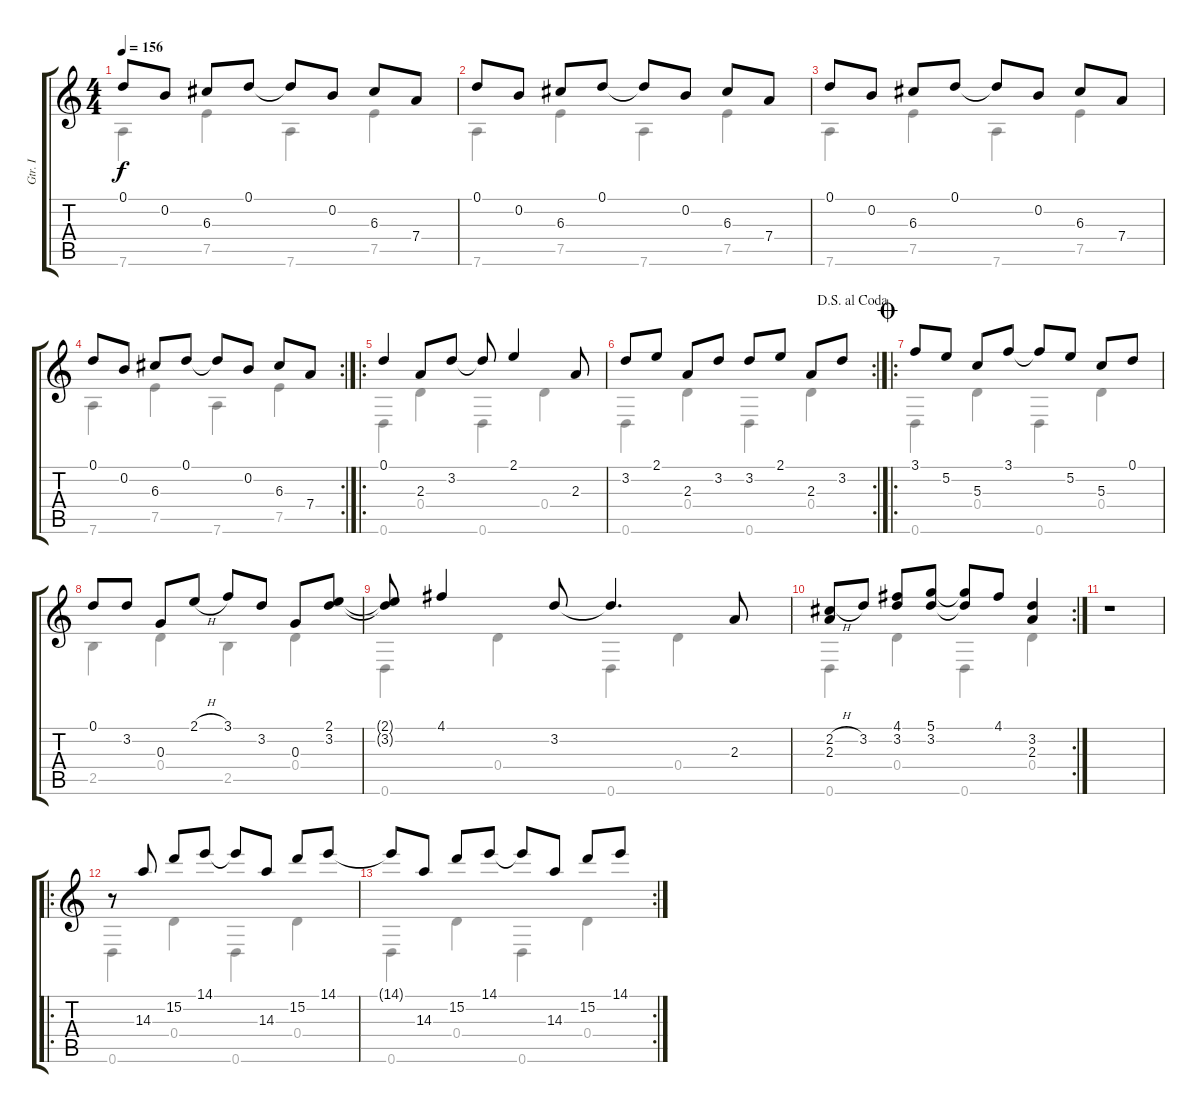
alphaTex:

\track ("Gtr. I" "Gtr. I") {instrument acousticguitarsteel}
\staff {score tabs}
\tuning (D4 B3 G3 D3 A2 D2) {hide}
\voice
\ts (4 4)
\tempo 156
\clef g2
\ks c
0.1.8{dy f} 0.2.8 6.3.8 0.1.8 0.1{t}.8 0.2.8 6.3.8 7.4.8 |
0.1.8 0.2.8 6.3.8 0.1.8 0.1{t}.8 0.2.8 6.3.8 7.4.8 |
0.1.8 0.2.8 6.3.8 0.1.8 0.1{t}.8 0.2.8 6.3.8 7.4.8 |
\rc 2
0.1.8 0.2.8 6.3.8 0.1.8 0.1{t}.8 0.2.8 6.3.8 7.4.8 |
\ro
0.1.4 2.3.8 3.2.8 3.2{t}.8 2.1.4 2.3.8 |
\rc 2
\jump dalsegnoalcoda
3.2.8 2.1.8 2.3.8 3.2.8 3.2.8 2.1.8 2.3.8 3.2.8 |
\ro
\jump coda
3.1.8 5.2.8 5.3.8 3.1.8 3.1{t}.8 5.2.8 5.3.8 0.1.8 |
0.1.8 3.2.8 0.3.8 2.1{h}.8 3.1.8 3.2.8 0.3.8 (2.1 3.2).8 |
(2.1{t} 3.2{t}).8 4.1.4 3.2.8 3.2{t}.4{d} 2.3.8 |
\rc 2
(2.2{h} 2.3).8 3.2.8 (4.1 3.2).8 (5.1 3.2).8 (5.1{t} 3.2{t}).8 4.1.8 (3.2 2.3).4 |
r.1 |
\ro
r.8 14.3.8 15.2.8 14.1.8 14.1{t}.8 14.3.8 15.2.8 14.1.8 |
\rc 2
14.1{t}.8 14.3.8 15.2.8 14.1.8 14.1{t}.8 14.3.8 15.2.8 14.1.8
\voice
\clef g2
\ottava regular
\simile none
\ks c
7.6.4{dy f} 7.5.4 7.6.4 7.5.4 |
7.6.4 7.5.4 7.6.4 7.5.4 |
7.6.4 7.5.4 7.6.4 7.5.4 |
7.6.4 7.5.4 7.6.4 7.5.4 |
0.6.4 0.4.4 0.6.4 0.4.4 |
0.6.4 0.4.4 0.6.4 0.4.4 |
0.6.4 0.4.4 0.6.4 0.4.4 |
2.5.4 0.4.4 2.5.4 0.4.4 |
0.6.4 0.4.4 0.6.4 0.4.4 |
0.6.4 0.4.4 0.6.4 0.4.4 |
|
0.6.4 0.4.4 0.6.4 0.4.4 |
0.6.4 0.4.4 0.6.4 0.4.4
